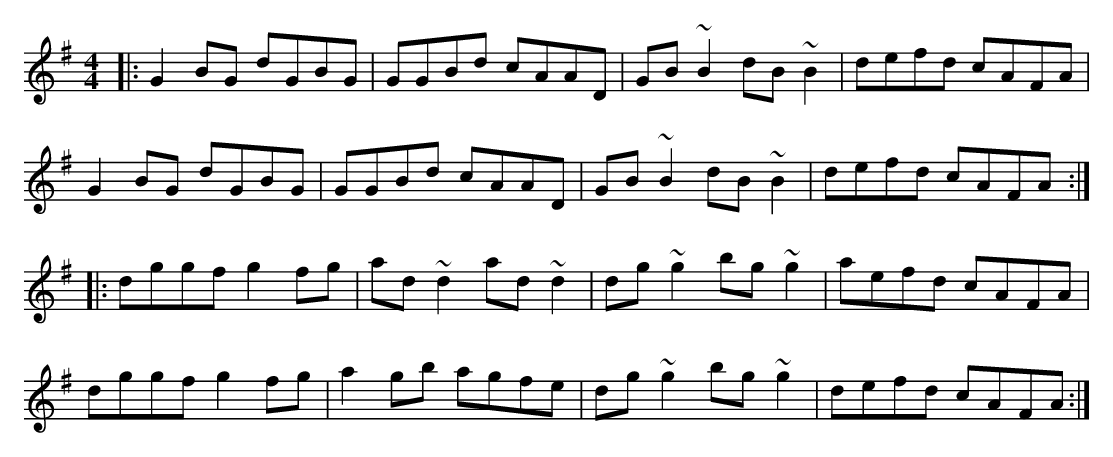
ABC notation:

X:1
M:4/4
K:G
|:G2BG dGBG|GGBd cAAD|GB~B2 dB~B2|defd cAFA|
G2BG dGBG|GGBd cAAD|GB~B2 dB~B2|defd cAFA:|
|:dggf g2fg|ad~d2 ad~d2|dg~g2 bg~g2|aefd cAFA|
dggf g2fg|a2gb agfe|dg~g2 bg~g2|defd cAFA:|
